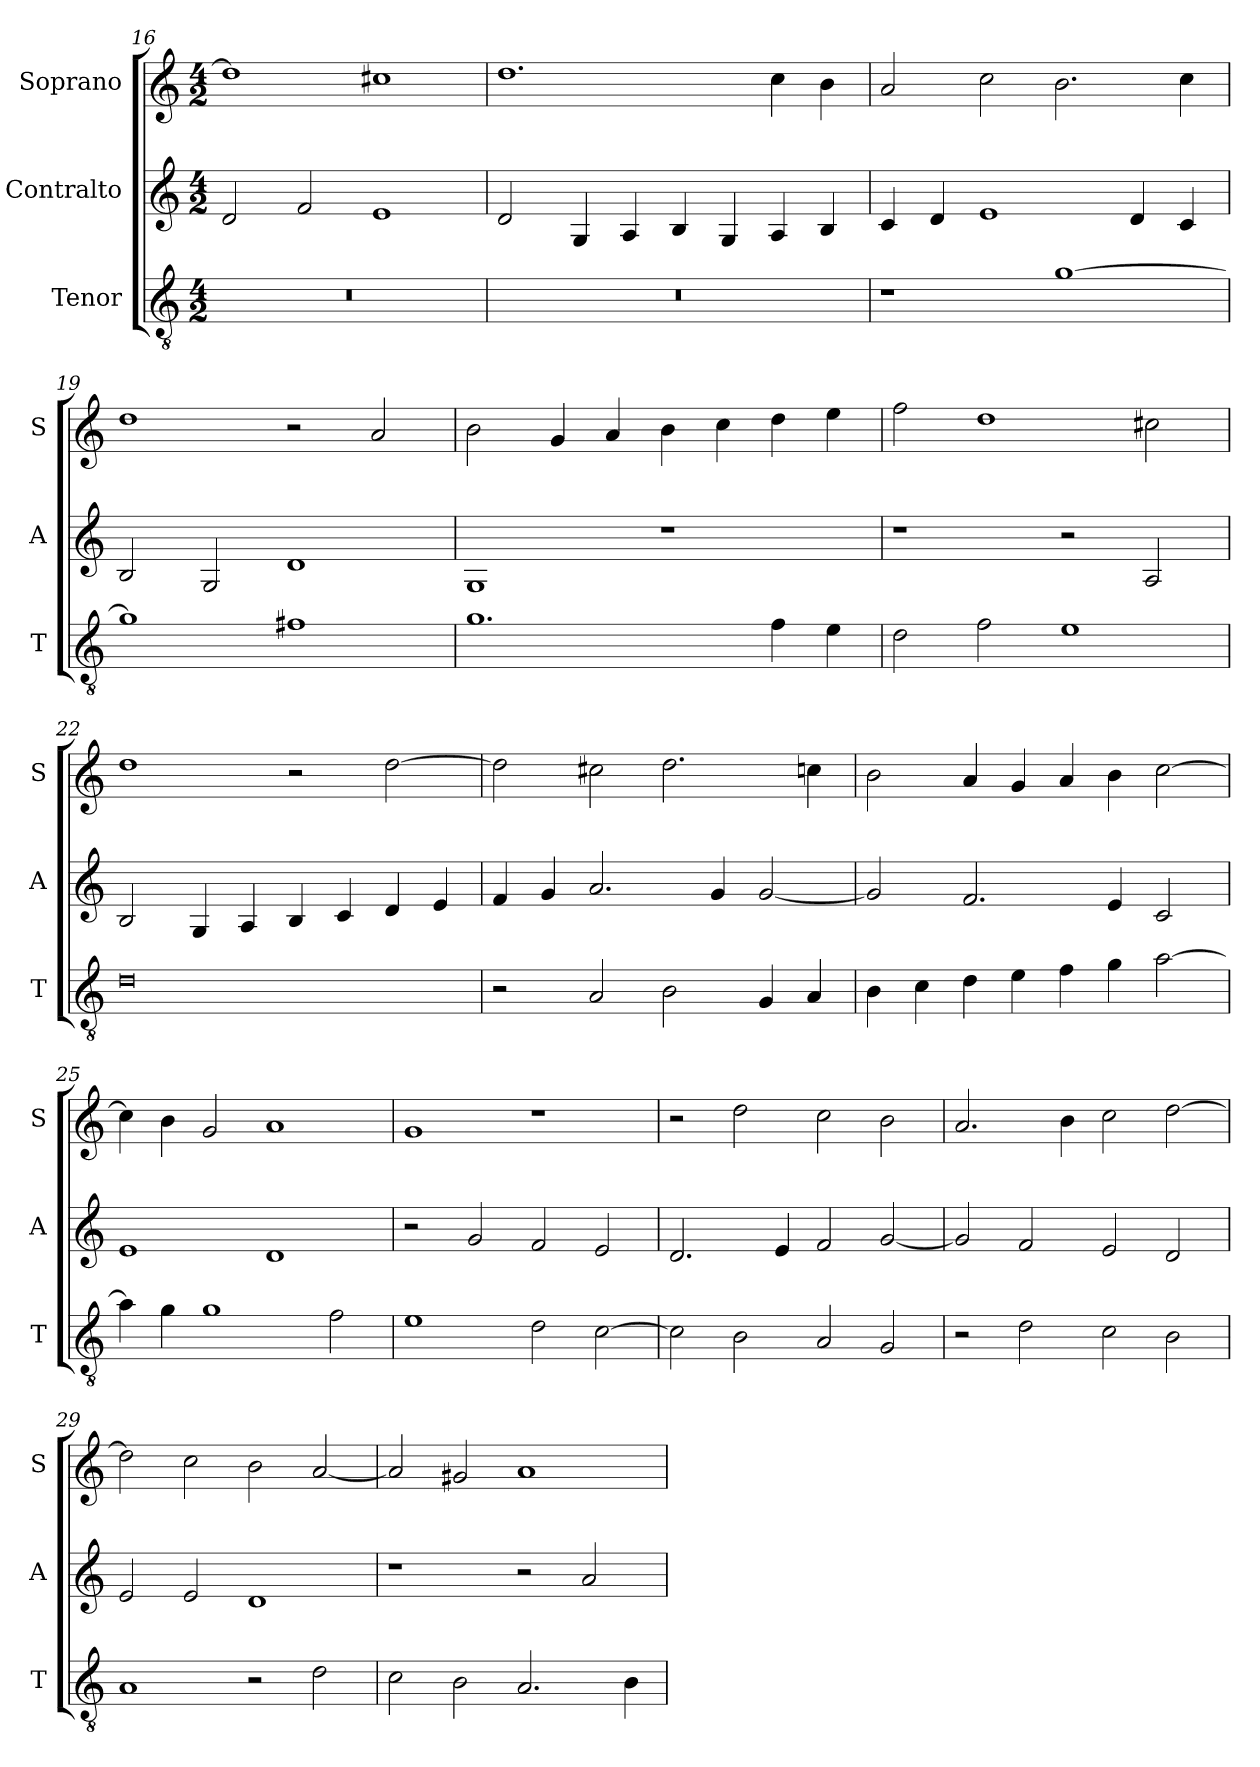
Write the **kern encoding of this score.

**kern	**kern	**kern
*part3	*part2	*part1
*staff3	*staff2	*staff1
*I"Tenor	*I"Contralto	*I"Soprano
*I'T	*I'A	*I'S
*clefGv2	*clefG2	*clefG2
*k[]	*k[]	*k[]
*G:mix	*G:mix	*G:mix
*M4/2	*M4/2	*M4/2
=16	=16	=16
0r	2d	1dd]
.	2f	.
.	1e	1cc#X
=17	=17	=17
0r	2d	1.dd
.	4G	.
.	4A	.
.	4B	.
.	4G	.
.	4A	4cc
.	4B	4b
=18	=18	=18
1r	4c	2a
.	4d	.
.	1e	2cc
[1g	.	2.b
.	4d	.
.	4c	4cc
=19	=19	=19
1g]	2B	1dd
.	2G	.
1f#X	1d	2r
.	.	2a
=20	=20	=20
1.g	1G	2b
.	.	4g
.	.	4a
.	1r	4b
.	.	4cc
4f	.	4dd
4e	.	4ee
=21	=21	=21
2d	1r	2ff
2f	.	1dd
1e	2r	.
.	2A	2cc#X
=22	=22	=22
0d	2B	1dd
.	4G	.
.	4A	.
.	4B	2r
.	4c	.
.	4d	[2dd
.	4e	.
=23	=23	=23
2r	4f	2dd]
.	4g	.
2A	2.a	2cc#X
2B	.	2.dd
.	4g	.
4G	[2g	.
4A	.	4ccn
=24	=24	=24
4B	2g]	2b
4c	.	.
4d	2.f	4a
4e	.	4g
4f	.	4a
4g	4e	4b
[2a	2c	[2cc
=25	=25	=25
4a]	1e	4cc]
4g	.	4b
1g	.	2g
.	1d	1a
2f	.	.
=26	=26	=26
1e	2r	1g
.	2g	.
2d	2f	1r
[2c	2e	.
=27	=27	=27
2c]	2.d	2r
2B	.	2dd
.	4e	.
2A	2f	2cc
2G	[2g	2b
=28	=28	=28
2r	2g]	2.a
2d	2f	.
.	.	4b
2c	2e	2cc
2B	2d	[2dd
=29	=29	=29
1A	2e	2dd]
.	2e	2cc
2r	1d	2b
2d	.	[2a
=30	=30	=30
2c	1r	2a]
2B	.	2g#X
2.A	2r	1a
.	2a	.
4B	.	.
=	=	=
*-	*-	*-
